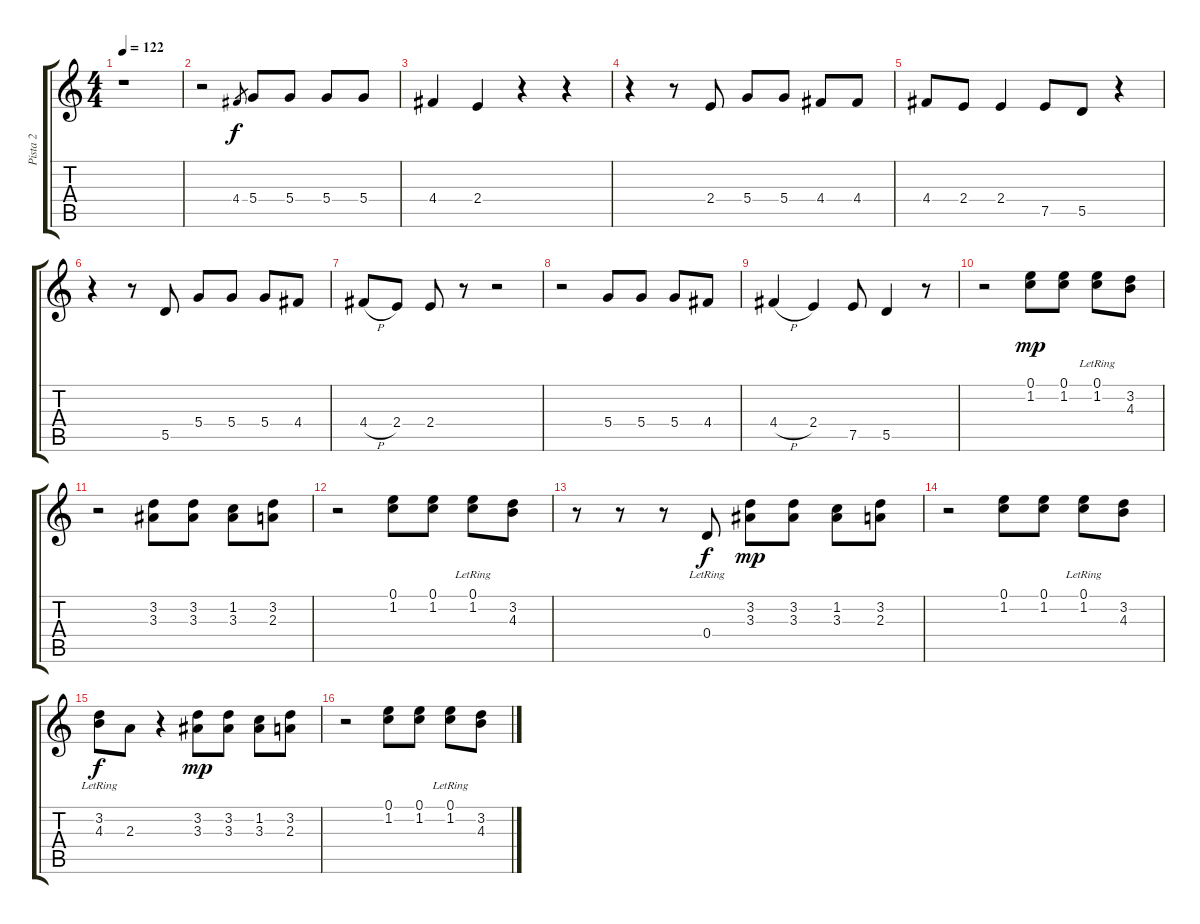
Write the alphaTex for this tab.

\track ("Pista 2" "Pista 2") {instrument electricguitarjazz}
\staff {score tabs}
\tuning (E4 B3 G3 D3 A2 E2) {hide}
\ts (4 4)
\tempo 122
\clef g2
\ks c
r.1{dy f} |
r.2 4.4.8{gr} 5.4.8 5.4.8 5.4.8 5.4.8 |
4.4.4 2.4.4 r.4 r.4 |
r.4 r.8 2.4.8 5.4.8 5.4.8 4.4.8 4.4.8 |
4.4.8 2.4.8 2.4.4 7.5.8 5.5.8 r.4 |
r.4 r.8 5.5.8 5.4.8 5.4.8 5.4.8 4.4.8 |
4.4{h}.8 2.4.8 2.4.8 r.8 r.2 |
r.2 5.4.8 5.4.8 5.4.8 4.4.8 |
4.4{h}.4 2.4.4 7.5.8 5.5.4 r.8 |
r.2 (0.1 1.2).8{dy mp} (0.1 1.2).8 (0.1{lr} 1.2).8 (3.2 4.3).8 |
r.2 (3.2 3.3).8 (3.2 3.3).8 (1.2 3.3).8 (3.2 2.3).8 |
r.2 (0.1 1.2).8 (0.1 1.2).8 (0.1{lr} 1.2).8 (3.2 4.3).8 |
r.8 r.8 r.8 0.4{lr}.8{dy f} (3.2 3.3).8{dy mp} (3.2 3.3).8 (1.2 3.3).8 (3.2 2.3).8 |
r.2 (0.1 1.2).8 (0.1 1.2).8 (0.1{lr} 1.2).8 (3.2 4.3).8 |
(3.2{lr} 4.3).8{dy f} 2.3.8 r.4 (3.2 3.3).8{dy mp} (3.2 3.3).8 (1.2 3.3).8 (3.2 2.3).8 |
r.2 (0.1 1.2).8 (0.1 1.2).8 (0.1{lr} 1.2).8 (3.2 4.3).8
